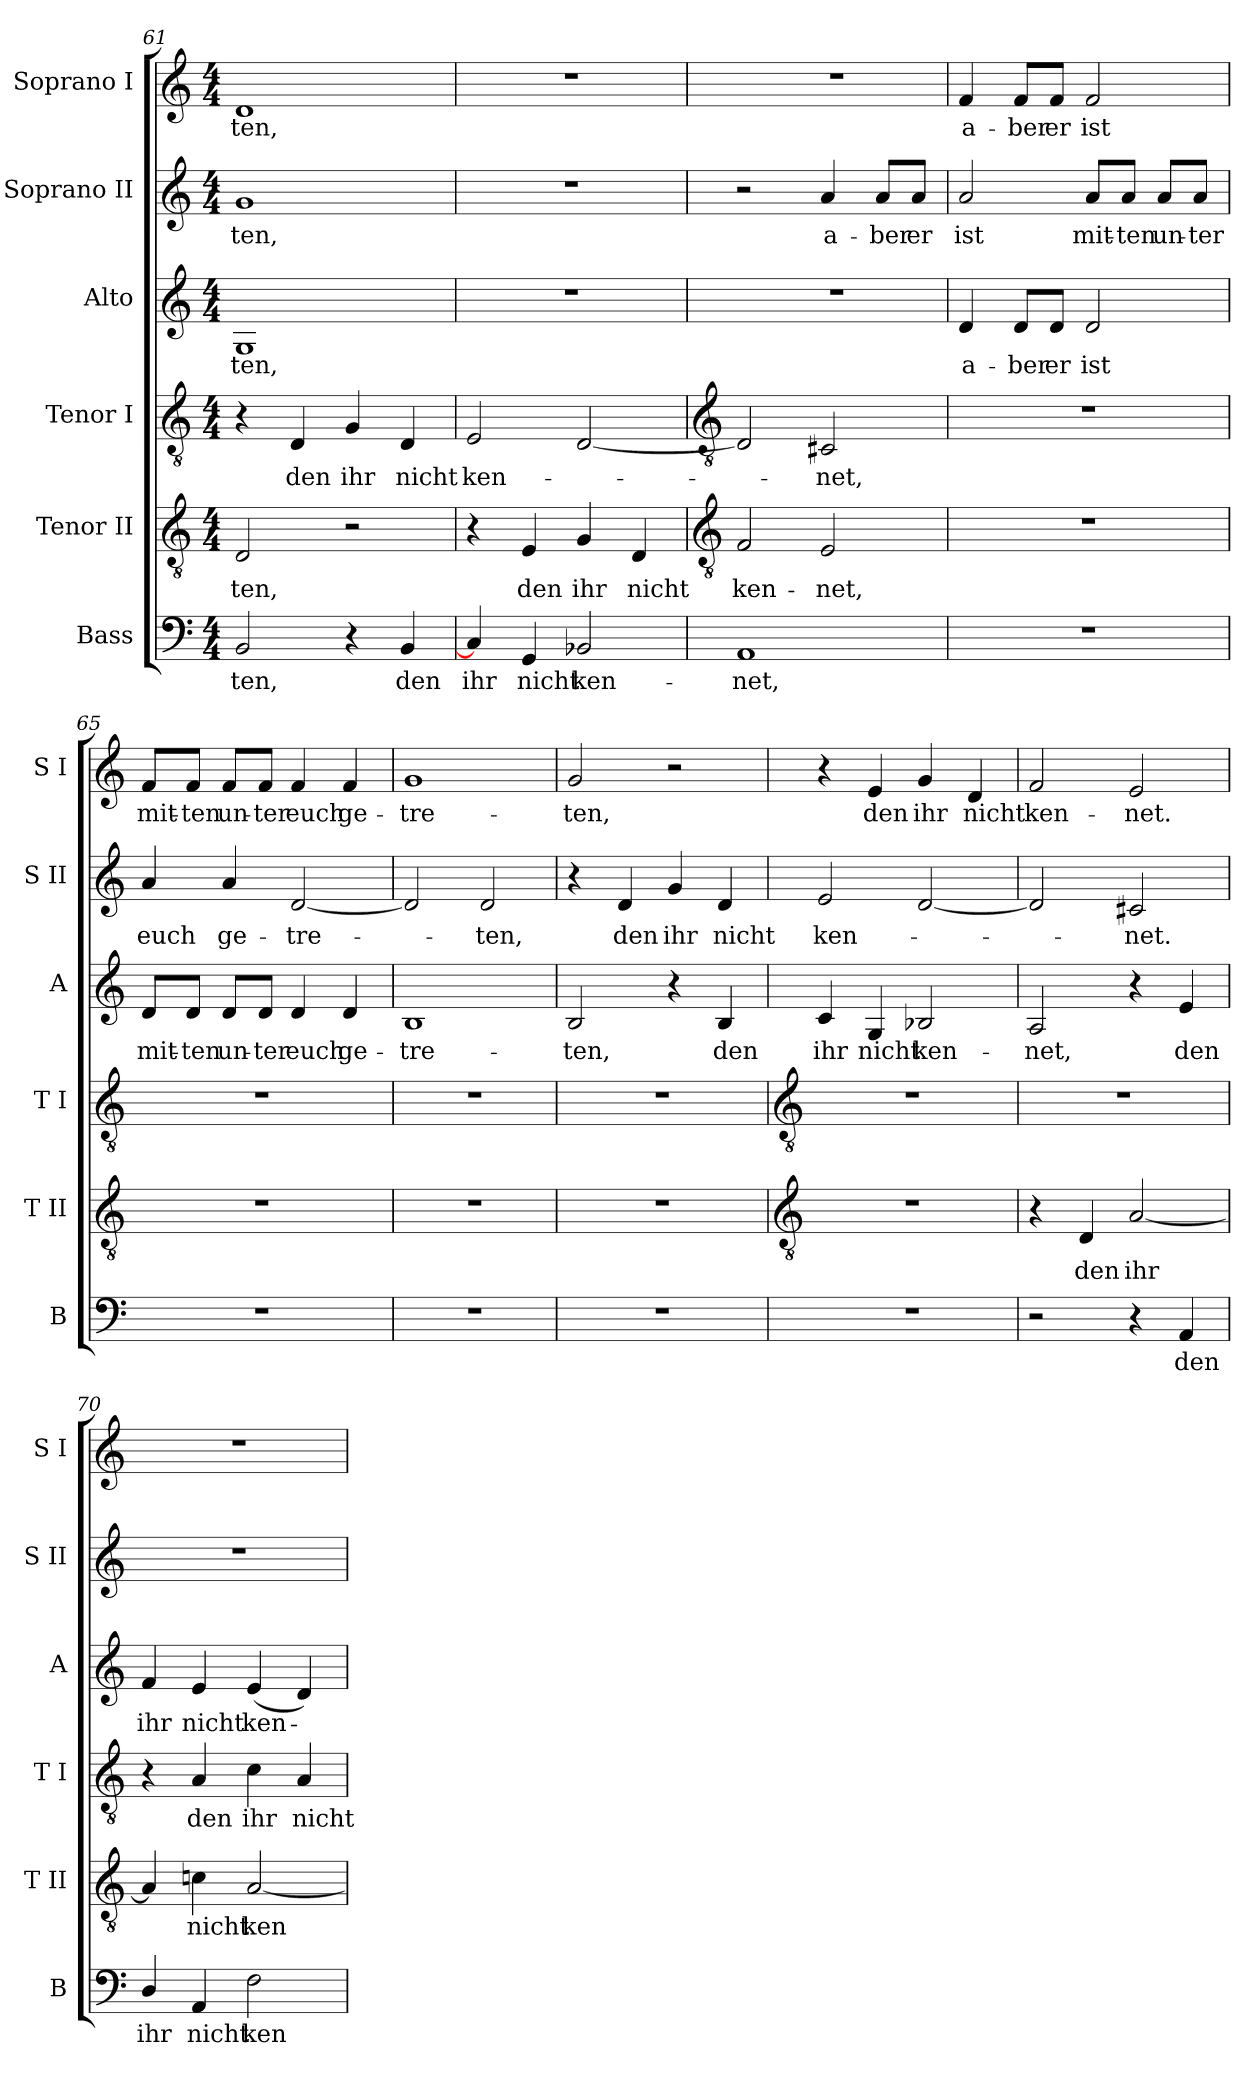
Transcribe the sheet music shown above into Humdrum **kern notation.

**kern	**text	**kern	**text	**kern	**text	**kern	**text	**kern	**text	**kern	**text
*part6	*part6	*part5	*part5	*part4	*part4	*part3	*part3	*part2	*part2	*part1	*part1
*staff6	*staff6	*staff5	*staff5	*staff4	*staff4	*staff3	*staff3	*staff2	*staff2	*staff1	*staff1
*I"Bass	*	*I"Tenor II	*	*I"Tenor I	*	*I"Alto	*	*I"Soprano II	*	*I"Soprano I	*
*I'B	*	*I'T II	*	*I'T I	*	*I'A	*	*I'S II	*	*I'S I	*
*clefF4	*	*clefGv2	*	*clefGv2	*	*clefG2	*	*clefG2	*	*clefG2	*
*k[]	*	*k[]	*	*k[]	*	*k[]	*	*k[]	*	*k[]	*
*C:	*	*C:	*	*C:	*	*C:	*	*C:	*	*C:	*
*M4/4	*	*M4/4	*	*M4/4	*	*M4/4	*	*M4/4	*	*M4/4	*
=61	=61	=61	=61	=61	=61	=61	=61	=61	=61	=61	=61
!	!LO:LY:b	!	!LO:LY:b	!	!	!	!LO:LY:b	!	!LO:LY:b	!	!LO:LY:b
2BB	-ten,	2D	-ten,	4r	.	1G	-ten,	1g	-ten,	1d	-ten,
!	!	!	!	!	!LO:LY:b	!	!	!	!	!	!
.	.	.	.	4D	den	.	.	.	.	.	.
!	!	!	!	!	!LO:LY:b	!	!	!	!	!	!
4r	.	2r	.	4G	ihr	.	.	.	.	.	.
!	!LO:LY:b	!	!	!	!LO:LY:b	!	!	!	!	!	!
4BB	den	.	.	4D	nicht	.	.	.	.	.	.
=62	=62	=62	=62	=62	=62	=62	=62	=62	=62	=62	=62
!	!LO:LY:b	!	!	!	!LO:LY:b	!	!	!	!	!	!
4C]	ihr	4r	.	2E	ken-	1r	.	1r	.	1r	.
!	!LO:LY:b	!	!LO:LY:b	!	!	!	!	!	!	!	!
4GG	nicht	4E	den	.	.	.	.	.	.	.	.
!	!LO:LY:b	!	!LO:LY:b	!	!	!	!	!	!	!	!
2BB-X	ken-	4G	ihr	[2D	.	.	.	.	.	.	.
!	!	!	!LO:LY:b	!	!	!	!	!	!	!	!
.	.	4D	nicht	.	.	.	.	.	.	.	.
!!LO:LB:g=z
=63	=63	=63	=63	=63	=63	=63	=63	=63	=63	=63	=63
*	*	*clefGv2	*	*clefGv2	*	*	*	*	*	*	*
!	!LO:LY:b	!	!LO:LY:b	!	!	!	!	!	!	!	!
1AA	-net,	2F	ken-	2D]	.	1r	.	2r	.	1r	.
!	!	!	!LO:LY:b	!	!LO:LY:b	!	!	!	!LO:LY:b	!	!
.	.	2E	-net,	2C#X	net,	.	.	4a	a-	.	.
!	!	!	!	!	!	!	!	!	!LO:LY:b	!	!
.	.	.	.	.	.	.	.	8a/L	-ber	.	.
!	!	!	!	!	!	!	!	!	!LO:LY:b	!	!
.	.	.	.	.	.	.	.	8a/J	er	.	.
=64	=64	=64	=64	=64	=64	=64	=64	=64	=64	=64	=64
!	!	!	!	!	!	!	!LO:LY:b	!	!LO:LY:b	!	!LO:LY:b
1r	.	1r	.	1r	.	4d	a-	2a	ist	4f	a-
!	!	!	!	!	!	!	!LO:LY:b	!	!	!	!LO:LY:b
.	.	.	.	.	.	8d/L	-ber	.	.	8f/L	-ber
!	!	!	!	!	!	!	!LO:LY:b	!	!	!	!LO:LY:b
.	.	.	.	.	.	8d/J	er	.	.	8f/J	er
!	!	!	!	!	!	!	!LO:LY:b	!	!LO:LY:b	!	!LO:LY:b
.	.	.	.	.	.	2d	ist	8a/L	mit-	2f	ist
!	!	!	!	!	!	!	!	!	!LO:LY:b	!	!
.	.	.	.	.	.	.	.	8a/J	-ten	.	.
!	!	!	!	!	!	!	!	!	!LO:LY:b	!	!
.	.	.	.	.	.	.	.	8a/L	un-	.	.
!	!	!	!	!	!	!	!	!	!LO:LY:b	!	!
.	.	.	.	.	.	.	.	8a/J	-ter	.	.
=65	=65	=65	=65	=65	=65	=65	=65	=65	=65	=65	=65
!	!	!	!	!	!	!	!LO:LY:b	!	!LO:LY:b	!	!LO:LY:b
1r	.	1r	.	1r	.	8d/L	mit-	4a	euch	8f/L	mit-
!	!	!	!	!	!	!	!LO:LY:b	!	!	!	!LO:LY:b
.	.	.	.	.	.	8d/J	-ten	.	.	8f/J	-ten
!	!	!	!	!	!	!	!LO:LY:b	!	!LO:LY:b	!	!LO:LY:b
.	.	.	.	.	.	8d/L	un-	4a	ge-	8f/L	un-
!	!	!	!	!	!	!	!LO:LY:b	!	!	!	!LO:LY:b
.	.	.	.	.	.	8d/J	-ter	.	.	8f/J	-ter
!	!	!	!	!	!	!	!LO:LY:b	!	!LO:LY:b	!	!LO:LY:b
.	.	.	.	.	.	4d	euch	[2d	-tre-	4f	euch
!	!	!	!	!	!	!	!LO:LY:b	!	!	!	!LO:LY:b
.	.	.	.	.	.	4d	ge-	.	.	4f	ge-
=66	=66	=66	=66	=66	=66	=66	=66	=66	=66	=66	=66
!	!	!	!	!	!	!	!LO:LY:b	!	!	!	!LO:LY:b
1r	.	1r	.	1r	.	1B	-tre-	2d]	.	1g	-tre-
!	!	!	!	!	!	!	!	!	!LO:LY:b	!	!
.	.	.	.	.	.	.	.	2d	ten,	.	.
=67	=67	=67	=67	=67	=67	=67	=67	=67	=67	=67	=67
!	!	!	!	!	!	!	!LO:LY:b	!	!	!	!LO:LY:b
1r	.	1r	.	1r	.	2B	-ten,	4r	.	2g	-ten,
!	!	!	!	!	!	!	!	!	!LO:LY:b	!	!
.	.	.	.	.	.	.	.	4d	den	.	.
!	!	!	!	!	!	!	!	!	!LO:LY:b	!	!
.	.	.	.	.	.	4r	.	4g	ihr	2r	.
!	!	!	!	!	!	!	!LO:LY:b	!	!LO:LY:b	!	!
.	.	.	.	.	.	4B	den	4d	nicht	.	.
!!LO:LB:g=z
=68	=68	=68	=68	=68	=68	=68	=68	=68	=68	=68	=68
*	*	*clefGv2	*	*clefGv2	*	*	*	*	*	*	*
!	!	!	!	!	!	!	!LO:LY:b	!	!LO:LY:b	!	!
1r	.	1r	.	1r	.	4c	ihr	2e	ken-	4r	.
!	!	!	!	!	!	!	!LO:LY:b	!	!	!	!LO:LY:b
.	.	.	.	.	.	4G	nicht	.	.	4e	den
!	!	!	!	!	!	!	!LO:LY:b	!	!	!	!LO:LY:b
.	.	.	.	.	.	2B-X	ken-	[2d	.	4g	ihr
!	!	!	!	!	!	!	!	!	!	!	!LO:LY:b
.	.	.	.	.	.	.	.	.	.	4d	nicht
=69	=69	=69	=69	=69	=69	=69	=69	=69	=69	=69	=69
!	!	!	!	!	!	!	!LO:LY:b	!	!	!	!LO:LY:b
2r	.	4r	.	1r	.	2A	-net,	2d]	.	2f	ken-
!	!	!	!LO:LY:b	!	!	!	!	!	!	!	!
.	.	4D	den	.	.	.	.	.	.	.	.
!	!	!	!LO:LY:b	!	!	!	!	!	!LO:LY:b	!	!LO:LY:b
4r	.	[2A	ihr	.	.	4r	.	2c#X	net.	2e	-net.
!	!LO:LY:b	!	!	!	!	!	!LO:LY:b	!	!	!	!
4AA	den	.	.	.	.	4e	den	.	.	.	.
=70	=70	=70	=70	=70	=70	=70	=70	=70	=70	=70	=70
!	!LO:LY:b	!	!	!	!	!	!LO:LY:b	!	!	!	!
4D/	ihr	4A]	.	4r	.	4f	ihr	1r	.	1r	.
!	!LO:LY:b	!	!LO:LY:b	!	!LO:LY:b	!	!LO:LY:b	!	!	!	!
4AA	nicht	4cn	nicht	4A	den	4e	nicht	.	.	.	.
!	!LO:LY:b	!	!LO:LY:b	!	!LO:LY:b	!	!LO:LY:b	!	!	!	!
2F	ken-	[2A	ken-	4c	ihr	(<4e	ken-	.	.	.	.
!	!	!	!	!	!LO:LY:b	!	!	!	!	!	!
.	.	.	.	4A	nicht	4d)	.	.	.	.	.
=	=	=	=	=	=	=	=	=	=	=	=
*-	*-	*-	*-	*-	*-	*-	*-	*-	*-	*-	*-
